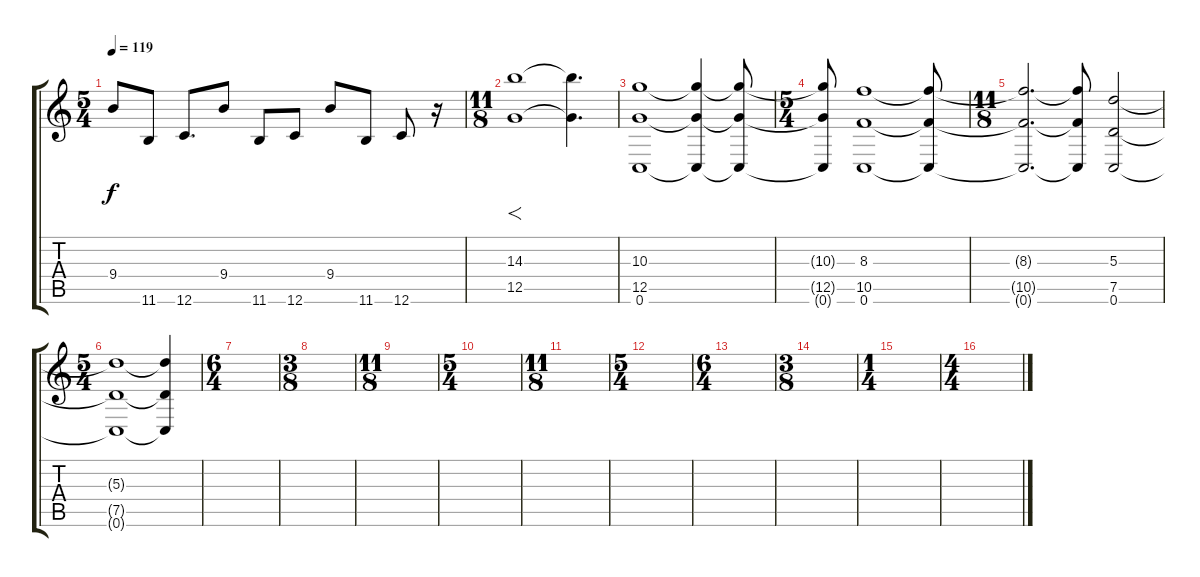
\track "" {instrument acousticguitarsteel}
\staff {score tabs}
\tuning (G4 E4 A3 D3 G2 C2) {hide}
\ts (5 4)
\tempo 119
\clef g2
\ks c
9.4.8{dy f} 11.6.8 12.6.8{d} 9.4.8 11.6.8 12.6.8 9.4.8 11.6.8 12.6.8 r.16 |
\ts (11 8)
(14.3 12.5).1{f} (14.3{t} 12.5{t}).4{d} |
(10.3 12.5 0.6).1 (10.3{t} 12.5{t} 0.6{t}).4 (10.3{t} 12.5{t} 0.6{t}).8 |
\ts (5 4)
(10.3{t} 12.5{t} 0.6{t}).8 (8.3 10.5 0.6).1 (8.3{t} 10.5{t} 0.6{t}).8 |
\ts (11 8)
(8.3{t} 10.5{t} 0.6{t}).2{d} (8.3{t} 10.5{t} 0.6{t}).8 (5.3 7.5 0.6).2 |
\ts (5 4)
(5.3{t} 7.5{t} 0.6{t}).1 (5.3{t} 7.5{t} 0.6{t}).4 |
\ts (6 4)
|
\ts (3 8)
|
\ts (11 8)
|
\ts (5 4)
|
\ts (11 8)
|
\ts (5 4)
|
\ts (6 4)
|
\ts (3 8)
|
\ts (1 4)
|
\ts (4 4)
